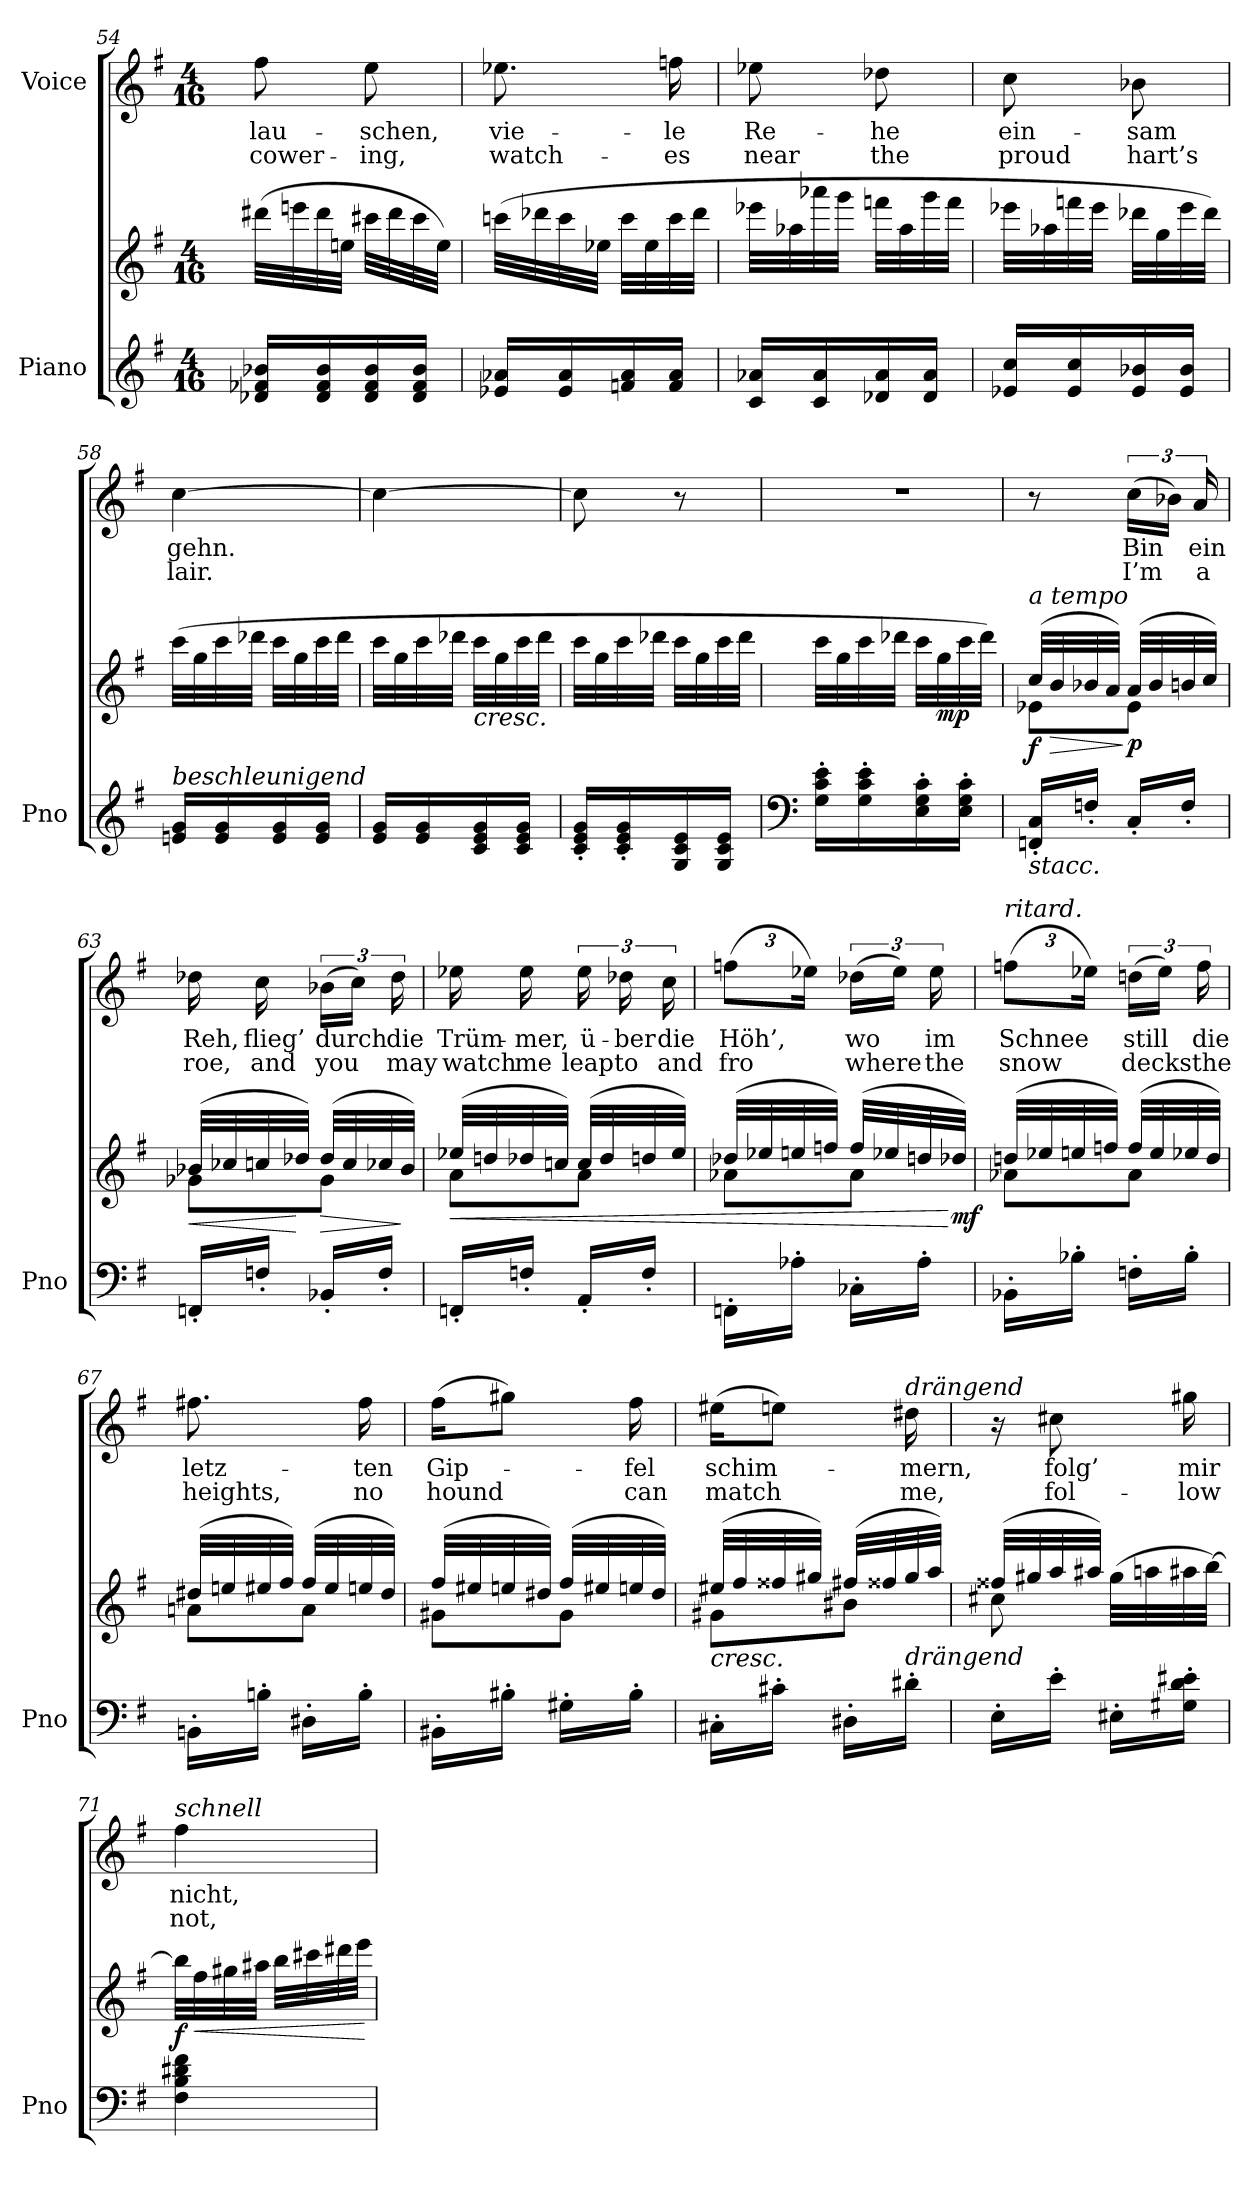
**kern	**kern	**dynam	**kern	**text	**text
*part2	*part2	*part2	*part1	*part1	*part1
*staff3	*staff2	*staff2/3	*staff1	*staff1	*staff1
*I"Piano	*	*	*I"Voice	*	*
*I'Pno	*	*	*	*	*
!!LO:LB:g=z
*clefG2	*clefG2	*	*clefG2	*	*
*k[f#]	*k[f#]	*	*k[f#]	*	*
*M4/16	*M4/16	*	*M4/16	*	*
*MM50	*MM50	*	*MM50	*	*
=54	=54	=54	=54	=54	=54
!	!	!	!	!LO:LY:b	!LO:LY:b
16d-X/ 16f-X/ 16b-X/LL	(>32ddd#X\LLL	.	8ff#\	lau-	cower-
.	32eeen\	.	.	.	.
16d-/ 16f-/ 16b-/	32ddd#\	.	.	.	.
.	32een\JJJ	.	.	.	.
!	!	!	!	!LO:LY:b	!LO:LY:b
16d-/ 16f-/ 16b-/	32ccc#X\LLL	.	8ee\	-schen,	-ing,
.	32ddd#\	.	.	.	.
16d-/ 16f-/ 16b-/JJ	32ccc#\	.	.	.	.
.	32ee\JJJ)	.	.	.	.
=55	=55	=55	=55	=55	=55
*	*	*	*MM48	*	*
!	!	!	!	!LO:LY:b	!LO:LY:b
16e-X/ 16a-X/LL	(>32cccn\LLL	.	8.ee-X\	vie-	watch-
.	32ddd-X\	.	.	.	.
16e-/ 16a-/	32ccc\	.	.	.	.
.	32ee-X\JJJ	.	.	.	.
16fn/ 16a-/	32ccc\LLL	.	.	.	.
.	32ee-\	.	.	.	.
!	!	!	!	!LO:LY:b	!LO:LY:b
16f/ 16a-/JJ	32ccc\	.	16ffn\	-le	-es
.	32ddd-\JJJ	.	.	.	.
=56	=56	=56	=56	=56	=56
!	!	!	!	!LO:LY:b	!LO:LY:b
16c/ 16a-X/LL	32eee-X\LLL	.	8ee-X\	Re-	near
.	32aa-X\	.	.	.	.
16c/ 16a-/	32aaa-X\	.	.	.	.
.	32ggg\JJJ	.	.	.	.
!	!	!	!	!LO:LY:b	!LO:LY:b
16d-X/ 16a-/	32fffn\LLL	.	8dd-X\	-he	the
.	32aa-\	.	.	.	.
16d-/ 16a-/JJ	32ggg\	.	.	.	.
.	32fff\JJJ	.	.	.	.
=57	=57	=57	=57	=57	=57
!	!	!	!	!LO:LY:b	!LO:LY:b
16e-X/ 16cc/LL	32eee-X\LLL	.	8cc\	ein-	proud
.	32aa-X\	.	.	.	.
16e-/ 16cc/	32fffn\	.	.	.	.
.	32eee-\JJJ	.	.	.	.
!	!	!	!	!LO:LY:b	!LO:LY:b
16e-/ 16b-X/	32ddd-X\LLL	.	8b-X\	-sam	hart’s
.	32gg\	.	.	.	.
16e-/ 16b-/JJ	32eee-\	.	.	.	.
.	32ddd-\JJJ)	.	.	.	.
!!LO:PB:g=z
=58	=58	=58	=58	=58	=58
!	!	!	!LO:TX:a:i:t=beschleunigend	!	!
!LO:TX:a:i:t=beschleunigend	!	!	!	!	!
!	!	!	!	!LO:LY:b	!LO:LY:b
*	*	*	*^	*	*
16en/ 16g/LL	(>32ccc\LLL	.	[4cc\	8ryy	gehn.	lair.
.	32gg\	.	.	.	.	.
16e/ 16g/	32ccc\	.	.	.	.	.
.	32ddd-X\JJJ	.	.	.	.	.
*	*	*	*MM52	*	*	*
16e/ 16g/	32ccc\LLL	.	.	8ryy	.	.
.	32gg\	.	.	.	.	.
16e/ 16g/JJ	32ccc\	.	.	.	.	.
.	32ddd-\JJJ	.	.	.	.	.
=59	=59	=59	=59	=59	=59	=59
*	*	*	*MM54	*	*	*
16e/ 16g/LL	32ccc\LLL	.	4cc\_	8ryy	.	.
.	32gg\	.	.	.	.	.
16e/ 16g/	32ccc\	.	.	.	.	.
.	32ddd-X\JJJ	.	.	.	.	.
*	*	*	*MM56	*	*	*
!	!	!LO:HP:b	!	!	!	!
16c/ 16e/ 16g/	32ccc\LLL	<	.	8ryy	.	.
.	32gg\	.	.	.	.	.
16c/ 16e/ 16g/JJ	32ccc\	.	.	.	.	.
.	32ddd-\JJJ	.	.	.	.	.
*	*	*	*v	*v	*	*
=60	=60	=60	=60	=60	=60
*	*	*	*MM58	*	*
16c/' 16e/' 16g/'LL	32ccc\LLL	.	8cc\]	.	.
.	32gg\	.	.	.	.
16c/' 16e/' 16g/'	32ccc\	.	.	.	.
.	32ddd-X\JJJ	.	.	.	.
*	*	*	*MM60	*	*
16G/ 16c/ 16e/	32ccc\LLL	.	8r	.	.
.	32gg\	.	.	.	.
16G/ 16c/ 16e/JJ	32ccc\	.	.	.	.
.	32ddd-\JJJ	.	.	.	.
=61	=61	=61	=61	=61	=61
*clefF4	*	*	*	*	*
*	*	*	*MM62	*	*
*	*	*	*^	*	*
16G\' 16c\' 16e\'LL	32ccc\LLL	.	4r	8ryy	.	.
.	32gg\	.	.	.	.	.
16G\' 16c\' 16e\'	32ccc\	.	.	.	.	.
.	32ddd-X\JJJ	.	.	.	.	.
*	*	*	*MM64	*	*	*
16E\' 16G\' 16c\'	32ccc\LLL	.	.	8ryy	.	.
!	!	!LO:DY:b	!	!	!	!
.	32gg\	mp	.	.	.	.
16E\' 16G\' 16c\'JJ	32ccc\	.	.	.	.	.
.	32ddd-\JJJ)	[	.	.	.	.
=62	=62	=62	=62	=62	=62	=62
*	*^	*	*	*	*	*
!	!	!	!	!LO:TX:a:i:t=a tempo	!	!	!
!	!LO:TX:a:i:t=a tempo	!	!	!	!	!	!
!LO:TX:b:i:t=stacc.	!	!	!	!	!	!	!
!	!	!	!LO:DY:b	!	!	!	!
*	*	*	*	*v	*v	*	*
16FFn/' 16C/'LL	(>32cc/LLL	8e-X\L	f	8r	.	.
!	!	!	!LO:HP:b	!	!	!
.	32b/	.	>	.	.	.
16Fn'/JJ	32b-X/	.	.	.	.	.
.	32a/JJJ)	.	.	.	.	.
!	!	!	!LO:DY:n=1:b	!	!LO:LY:b	!LO:LY:b
16C'/LL	(>32a/LLL	8e-\J	] p	(>24cc\LL	Bin	I’m
.	32b-/	.	.	.	.	.
.	.	.	.	24b-X\JJ)	.	.
16F'/JJ	32bn/	.	.	.	.	.
!	!	!	!	!	!LO:LY:b	!LO:LY:b
.	.	.	.	24a/	ein	a
.	32cc/JJJ)	.	.	.	.	.
!!LO:LB:g=z
=63	=63	=63	=63	=63	=63	=63
!	!	!	!LO:HP:b	!	!LO:LY:b	!LO:LY:b
16FFn'/LL	(>32b-X/LLL	8g-X\L	<	16dd-X\	Reh,	roe,
.	32cc-X/	.	.	.	.	.
!	!	!	!	!	!LO:LY:b	!LO:LY:b
16Fn'/JJ	32ccn/	.	.	16cc\	flieg’	and
.	32dd-X/JJJ)	.	[	.	.	.
!	!	!	!LO:HP:b	!	!LO:LY:b	!LO:LY:b
16BB-X'/LL	(>32dd-/LLL	8g-\J	>	(>24b-X\LL	durch	you
.	32cc/	.	.	.	.	.
.	.	.	.	24cc\JJ)	.	.
16F'/JJ	32cc-X/	.	.	.	.	.
!	!	!	!	!	!LO:LY:b	!LO:LY:b
.	.	.	.	24dd-\	die	may
.	32b-/JJJ)	.	]	.	.	.
=64	=64	=64	=64	=64	=64	=64
!	!	!	!LO:HP:b	!	!LO:LY:b	!LO:LY:b
16FFn'/LL	(>32ee-X/LLL	8a\L	<	16ee-X\	Trüm-	watch
.	32ddn/	.	.	.	.	.
!	!	!	!	!	!LO:LY:b	!LO:LY:b
16Fn'/JJ	32dd-X/	.	.	16ee-\	-mer,	me
.	32ccn/JJJ)	.	.	.	.	.
!	!	!	!	!	!LO:LY:b	!LO:LY:b
16AA'/LL	(>32cc/LLL	8a\J	.	24ee-\	ü-	leap
.	32dd-/	.	.	.	.	.
!	!	!	!	!	!LO:LY:b	!LO:LY:b
.	.	.	.	24dd-X\	-ber	to
16F'/JJ	32ddn/	.	.	.	.	.
!	!	!	!	!	!LO:LY:b	!LO:LY:b
.	.	.	.	24cc\	die	and
.	32ee-/JJJ)	.	.	.	.	.
=65	=65	=65	=65	=65	=65	=65
*	*	*	*	*Xbrackettup	*	*
!	!	!	!	!	!LO:LY:b	!LO:LY:b
16FFn'\LL	(>32dd-X/LLL	8a-X\L	.	(>12ffn\L	Höh’,	fro
.	32ee-X/	.	.	.	.	.
16A-X'\JJ	32een/	.	.	.	.	.
.	.	.	.	24ee-X\Jk)	.	.
.	32ffn/JJJ)	.	.	.	.	.
*	*	*	*	*brackettup	*	*
!	!	!	!	!	!LO:LY:b	!LO:LY:b
16C-X'\LL	(>32ff/LLL	8a-\J	.	(>24dd-X\LL	wo	where
.	32ee-X/	.	.	.	.	.
.	.	.	.	24ee-\JJ)	.	.
16A-'\JJ	32ddn/	.	.	.	.	.
!	!	!	!	!	!LO:LY:b	!LO:LY:b
.	.	.	.	24ee-\	im	the
!	!	!	!LO:DY:n=1:b	!	!	!
.	32dd-X/JJJ)	.	[ mf	.	.	.
=66	=66	=66	=66	=66	=66	=66
*	*	*	*	*Xbrackettup	*	*
!	!	!	!	!LO:TX:a:i:t=ritard.	!	!
!	!	!	!LO:DY:b	!	!LO:LY:b	!LO:LY:b
!	!	!	!LO:DY:n=1:b	!	!	!
16BB-X'\LL	(>32ddn/LLL	8a-X\L	pp other-dynamics	(>12ffn\L	Schnee	snow
.	32ee-X/	.	.	.	.	.
16B-X'\JJ	32een/	.	.	.	.	.
.	.	.	.	24ee-X\Jk)	.	.
.	32ffn/JJJ)	.	.	.	.	.
*	*	*	*	*brackettup	*	*
*	*	*	*	*MM59	*	*
!	!	!	!	!	!LO:LY:b	!LO:LY:b
16Fn'\LL	(>32ff/LLL	8a-\J	.	(>24ddn\LL	still	decks
.	32ee/	.	.	.	.	.
.	.	.	.	24ee-\JJ)	.	.
16B-'\JJ	32ee-X/	.	.	.	.	.
!	!	!	!	!	!LO:LY:b	!LO:LY:b
.	.	.	.	24ff\	die	the
.	32dd/JJJ)	.	.	.	.	.
!!LO:LB:g=z
=67	=67	=67	=67	=67	=67	=67
*	*	*	*	*MM56	*	*
!	!	!	!	!	!LO:LY:b	!LO:LY:b
*	*	*	*	*^	*	*
16BBn'\LL	(>32dd#X/LLL	8an\L	.	8.ff#X\	8ryy	letz-	heights,
.	32een/	.	.	.	.	.	.
16Bn'\JJ	32ee#X/	.	.	.	.	.	.
.	32ff#/JJJ)	.	.	.	.	.	.
*	*	*	*	*MM53	*	*	*
16D#X'\LL	(>32ff#/LLL	8a\J	.	.	8ryy	.	.
.	32ee#/	.	.	.	.	.	.
!	!	!	!	!	!	!LO:LY:b	!LO:LY:b
16B'\JJ	32een/	.	.	16ff#\	.	-ten	no
.	32dd#/JJJ)	.	.	.	.	.	.
=68	=68	=68	=68	=68	=68	=68	=68
!	!	!	!	!	!	!LO:LY:b	!LO:LY:b
*	*	*	*	*v	*v	*	*
16BB#X'\LL	(>32ff#/LLL	8g#X\L	.	(>16ff#\KL	Gip-	hound
.	32ee#X/	.	.	.	.	.
16B#X'\JJ	32een/	.	.	8gg#X\J)	.	.
.	32dd#X/JJJ)	.	.	.	.	.
16G#X'\LL	(>32ff#/LLL	8g#\J	.	.	.	.
.	32ee#X/	.	.	.	.	.
!	!	!	!	!	!LO:LY:b	!LO:LY:b
16B#'\JJ	32een/	.	.	16ff#\	-fel	can
.	32dd#/JJJ)	.	.	.	.	.
=69	=69	=69	=69	=69	=69	=69
!	!LO:TX:b:i:t=cresc.	!	!	!	!	!
!	!	!	!	!	!LO:LY:b	!LO:LY:b
16C#X'\LL	(>32ee#X/LLL	8g#X\L	.	(>16ee#X\KL	schim-	match
.	32ff#/	.	.	.	.	.
16c#X'\JJ	32ff##X/	.	.	8een\J)	.	.
.	32gg#X/JJJ)	.	.	.	.	.
16D#X'\LL	(>32ff#X/LLL	8b#X\J	.	.	.	.
.	32ff##X/	.	.	.	.	.
*	*	*	*	*MM55	*	*
!	!	!	!	!LO:TX:a:i:t=drängend	!	!
!LO:TX:a:i:t=drängend	!	!	!	!	!	!
!	!	!	!	!	!LO:LY:b	!LO:LY:b
16d#X'\JJ	32gg#/	.	.	16dd#X\	-mern,	me,
.	32aa/JJJ)	.	.	.	.	.
=70	=70	=70	=70	=70	=70	=70
16E'\LL	(>32ff##X/LLL	8cc#X\	.	16r	.	.
.	32gg#X/	.	.	.	.	.
*	*	*	*	*MM60	*	*
!	!	!	!	!	!LO:LY:b	!LO:LY:b
16e'\JJ	32aa/	.	.	8cc#X\	folg’	fol-
.	32aa#X/JJJ)	.	.	.	.	.
16E#X'\LL	8raayy	(>32gg#\LLL	.	.	.	.
.	.	32aan\	.	.	.	.
*	*	*	*	*MM65	*	*
!	!	!	!	!	!LO:LY:b	!LO:LY:b
16G#X\' 16d\' 16e#X\'JJ	.	32aa#X\	.	16gg#X\	mir	-low
.	.	[32bb\JJJ)	.	.	.	.
!!LO:LB:g=z
=71	=71	=71	=71	=71	=71	=71
!	!	!	!	!LO:TX:a:i:t=schnell	!	!
!	!	!	!LO:DY:b	!	!LO:LY:b	!LO:LY:b
*	*v	*v	*	*	*	*
4F#\ 4B\ 4d#X\ 4f#\	32bb\LLL]	f	4ff#\	nicht,	not,
!	!	!LO:HP:b	!	!	!
.	32ff#\	<	.	.	.
.	32gg#X\	.	.	.	.
.	32aa#X\JJJ	.	.	.	.
.	32bb\LLL	.	.	.	.
.	32ccc#X\	.	.	.	.
.	32ddd#X\	.	.	.	.
.	32eee\JJJ	.	.	.	.
.	.	[	.	.	.
=	=	=	=	=	=
*-	*-	*-	*-	*-	*-
